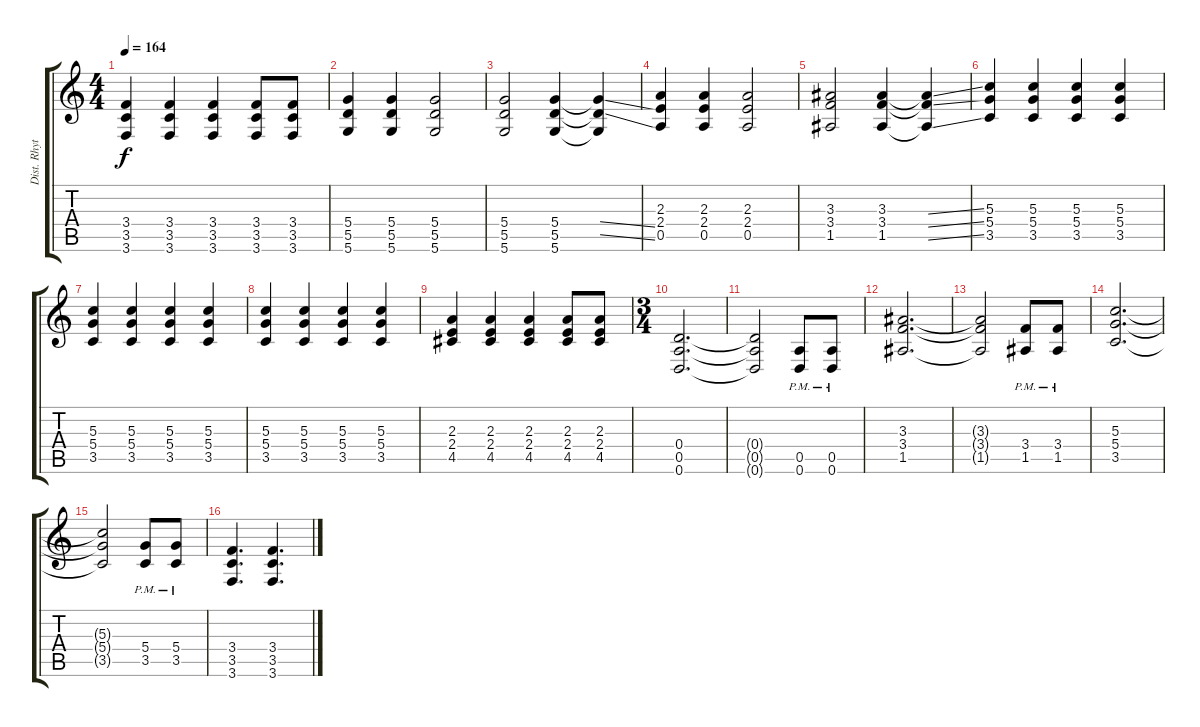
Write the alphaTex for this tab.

\track ("Dist. Rhythm (Arrangement)" "Dist. Rhyt") {instrument distortionguitar}
\staff {score tabs}
\tuning (E4 B3 G3 D3 A2 D2) {hide}
\ts (4 4)
\tempo 164
\clef g2
\ks c
(3.4 3.5 3.6).4{dy f} (3.4 3.5 3.6).4 (3.4 3.5 3.6).4 (3.4 3.5 3.6).8 (3.4 3.5 3.6).8 |
(5.4 5.5 5.6).4 (5.4 5.5 5.6).4 (5.4 5.5 5.6).2 |
(5.4 5.5 5.6).2 (5.4 5.5 5.6).4 (5.4{ss t} 5.5{ss t} 5.6{t}).4 |
(2.3 2.4 0.5).4 (2.3 2.4 0.5).4 (2.3 2.4 0.5).2 |
(3.3 3.4 1.5).2 (3.3 3.4 1.5).4 (3.3{ss t} 3.4{ss t} 1.5{ss t}).4 |
(5.3 5.4 3.5).4 (5.3 5.4 3.5).4 (5.3 5.4 3.5).4 (5.3 5.4 3.5).4 |
(5.3 5.4 3.5).4 (5.3 5.4 3.5).4 (5.3 5.4 3.5).4 (5.3 5.4 3.5).4 |
(5.3 5.4 3.5).4 (5.3 5.4 3.5).4 (5.3 5.4 3.5).4 (5.3 5.4 3.5).4 |
(2.3 2.4 4.5).4 (2.3 2.4 4.5).4 (2.3 2.4 4.5).4 (2.3 2.4 4.5).8 (2.3 2.4 4.5).8 |
\ts (3 4)
(0.4 0.5 0.6).2{d} |
(0.4{t} 0.5{t} 0.6{t}).2 (0.5{pm} 0.6{pm}).8 (0.5{pm} 0.6{pm}).8 |
(3.3 3.4 1.5).2{d} |
(3.3{t} 3.4{t} 1.5{t}).2 (3.4{pm} 1.5{pm}).8 (3.4{pm} 1.5{pm}).8 |
(5.3 5.4 3.5).2{d} |
(5.3{t} 5.4{t} 3.5{t}).2 (5.4{pm} 3.5{pm}).8 (5.4{pm} 3.5{pm}).8 |
(3.4 3.5 3.6).4{d} (3.4 3.5 3.6).4{d}
